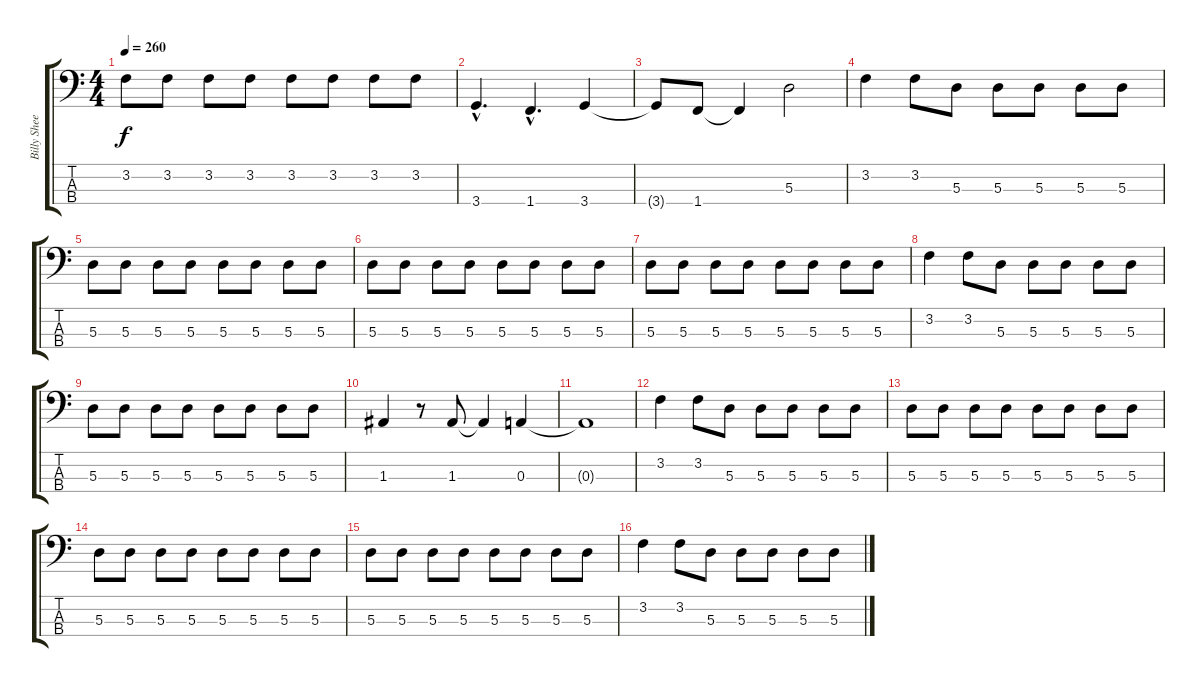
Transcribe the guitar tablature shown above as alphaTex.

\track ("Billy Sheehan" "Billy Shee") {instrument electricbassfinger}
\staff {score tabs}
\tuning (G2 D2 A1 E1) {hide}
\ts (4 4)
\tempo 260
\clef f4
\ks c
3.2.8{dy f} 3.2.8 3.2.8 3.2.8 3.2.8 3.2.8 3.2.8 3.2.8 |
3.4{hac}.4{d} 1.4{hac}.4{d} 3.4.4 |
3.4{t}.8 1.4.8 1.4{t}.4 5.3.2 |
3.2.4 3.2.8 5.3.8 5.3.8 5.3.8 5.3.8 5.3.8 |
5.3.8 5.3.8 5.3.8 5.3.8 5.3.8 5.3.8 5.3.8 5.3.8 |
5.3.8 5.3.8 5.3.8 5.3.8 5.3.8 5.3.8 5.3.8 5.3.8 |
5.3.8 5.3.8 5.3.8 5.3.8 5.3.8 5.3.8 5.3.8 5.3.8 |
3.2.4 3.2.8 5.3.8 5.3.8 5.3.8 5.3.8 5.3.8 |
5.3.8 5.3.8 5.3.8 5.3.8 5.3.8 5.3.8 5.3.8 5.3.8 |
1.3.4 r.8 1.3.8 1.3{t}.4 0.3.4 |
0.3{t}.1 |
3.2.4 3.2.8 5.3.8 5.3.8 5.3.8 5.3.8 5.3.8 |
5.3.8 5.3.8 5.3.8 5.3.8 5.3.8 5.3.8 5.3.8 5.3.8 |
5.3.8 5.3.8 5.3.8 5.3.8 5.3.8 5.3.8 5.3.8 5.3.8 |
5.3.8 5.3.8 5.3.8 5.3.8 5.3.8 5.3.8 5.3.8 5.3.8 |
3.2.4 3.2.8 5.3.8 5.3.8 5.3.8 5.3.8 5.3.8
